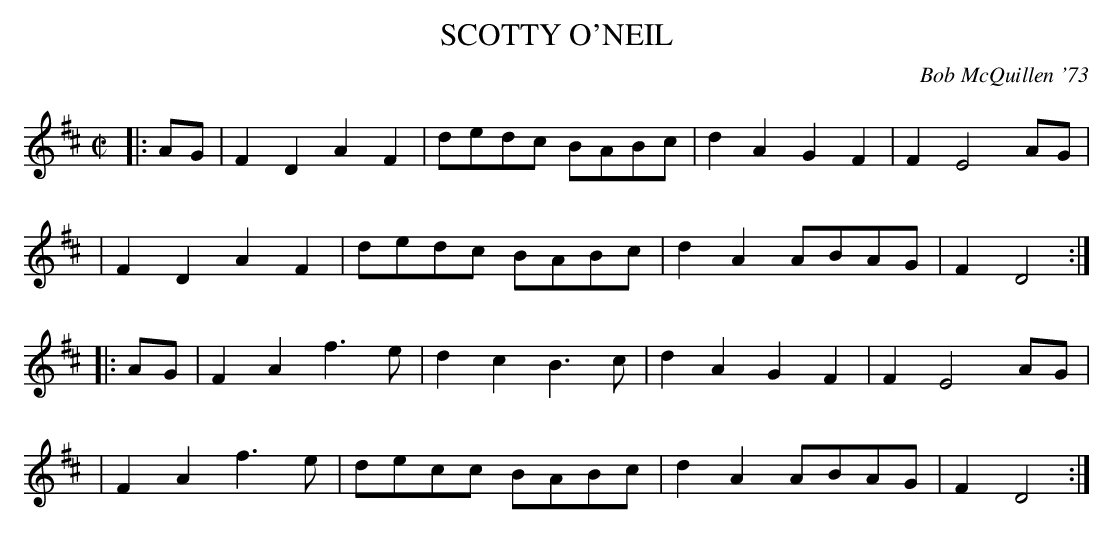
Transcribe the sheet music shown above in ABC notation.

X:1
T: SCOTTY O'NEIL
C: Bob McQuillen '73
M: C|
L: 1/8
K: D
|: AG | F2D2 A2F2 | dedc BABc | d2A2 G2F2 | F2E4 AG |
      | F2D2 A2F2 | dedc BABc | d2A2 ABAG | F2D4 :|
|: AG | F2A2 f3e  | d2c2 B3c  | d2A2 G2F2 | F2E4 AG |
      | F2A2 f3e  | decc BABc | d2A2 ABAG | F2D4 :|
